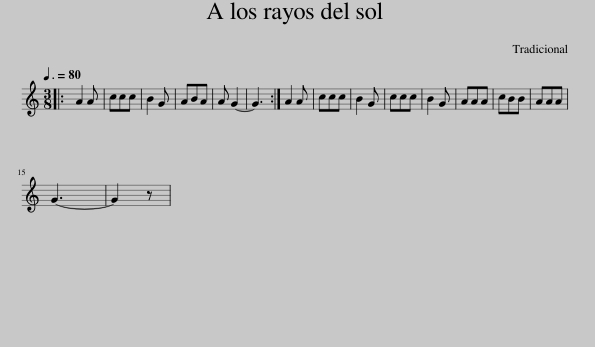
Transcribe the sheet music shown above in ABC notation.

X:1
L:1/8
Q:3/8=80
M:3/8
I:linebreak $
K:C
V:1 treble
V:1
|: A2 A | ccc | B2 G | ABA | A G2- | %5
 G3 :| A2 A | ccc | B2 G | ccc | %10
 B2 G | AAA | cBB | AAA |$ G3- | %15
 G2 z | %16
